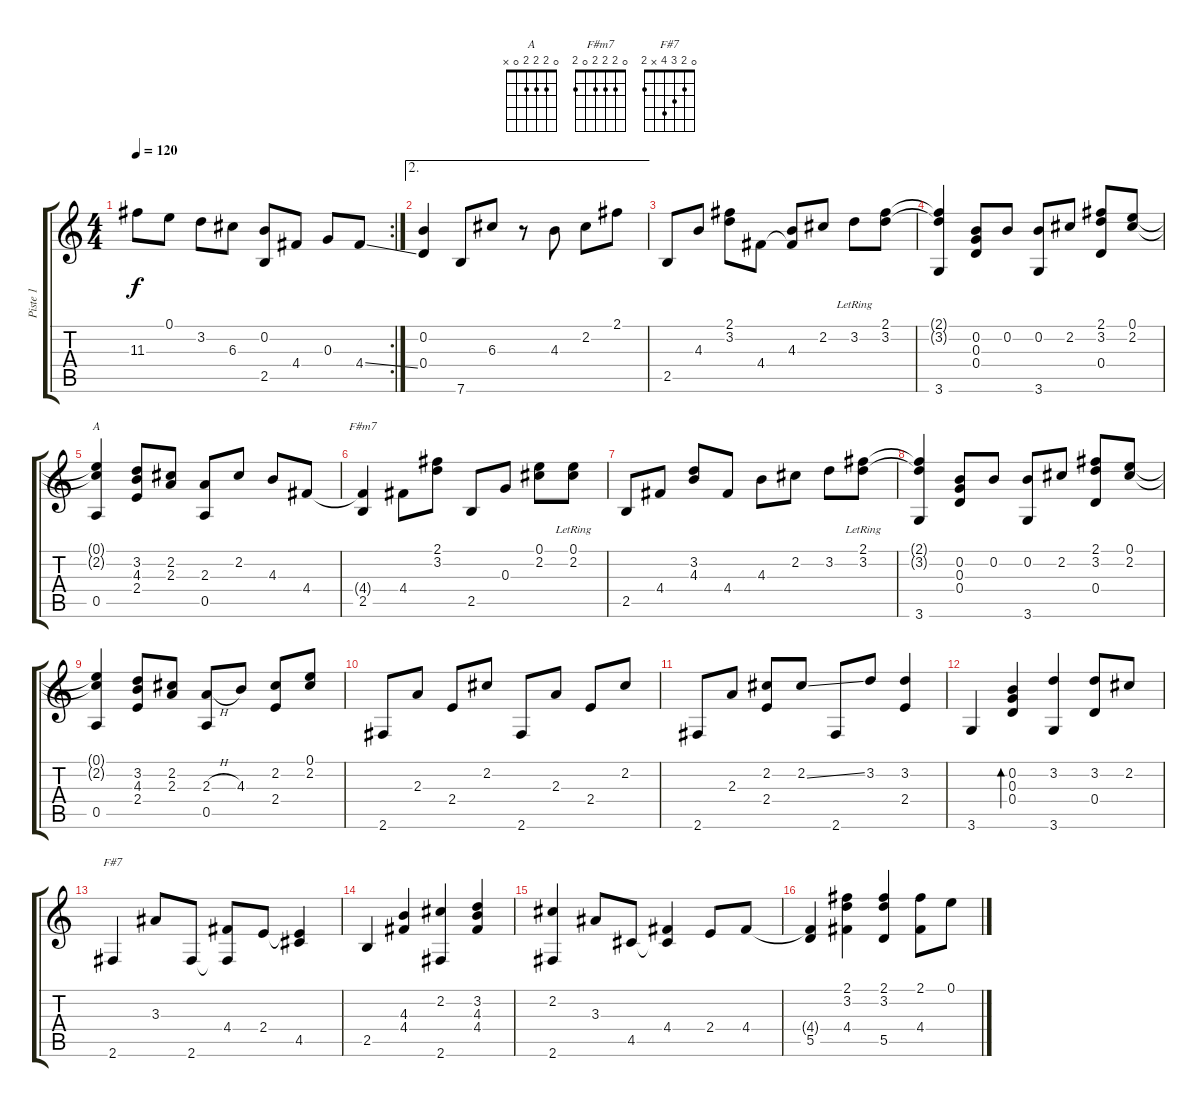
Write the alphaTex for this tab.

\track ("Piste 1" "Piste 1") {instrument acousticguitarsteel}
\staff {score tabs}
\tuning (E4 B3 G3 D3 A2 E2) {hide}
\chord ("A" 0 2 2 2 0 x)
\chord ("F#m7" 0 2 2 2 0 2)
\chord ("F#7" 0 2 3 4 x 2)
\rc 2
\ts (4 4)
\tempo 120
\clef g2
\ks c
11.3.8{dy f} 0.1.8 3.2.8 6.3.8 (0.2 2.5).8 4.4.8 0.3.8 4.4{ss}.8 |
\ae 2
(0.2 0.4).4 7.6.8 6.3.8 r.8 4.3.8 2.2.8 2.1.8 |
2.5.8 4.3.8 (2.1 3.2).8 4.4.8 (4.3 4.4{t}).8 2.2.8 3.2{lr}.8 (2.1 3.2).8 |
(2.1{t} 3.2{t} 3.6).4 (0.2 0.3 0.4).8 0.2.8 (0.2 3.6).8 2.2.8 (2.1 3.2 0.4).8 (0.1 2.2).8 |
(0.1{t} 2.2{t} 0.5).4{ch "A"} (3.2 4.3 2.4).8 (2.2 2.3).8 (2.3 0.5).8 2.2.8 4.3.8 4.4.8 |
(4.4{t} 2.5).4{ch "F#m7"} 4.4.8 (2.1 3.2).8 2.5.8 0.3.8 (0.1 2.2).8 (0.1 2.2{lr}).8 |
2.5.8 4.4.8 (3.2 4.3).8 4.4.8 4.3.8 2.2.8 3.2.8 (2.1 3.2{lr}).8 |
(2.1{t} 3.2{t} 3.6).4 (0.2 0.3 0.4).8 0.2.8 (0.2 3.6).8 2.2.8 (2.1 3.2 0.4).8 (0.1 2.2).8 |
(0.1{t} 2.2{t} 0.5).4 (3.2 4.3 2.4).8 (2.2 2.3).8 (2.3{h} 0.5).8 4.3.8 (2.2 2.4).8 (0.1 2.2).8 |
2.6.8 2.3.8 2.4.8 2.2.8 2.6.8 2.3.8 2.4.8 2.2.8 |
2.6.8 2.3.8 (2.2 2.4).8 2.2{ss}.8 2.6.8 3.2.8 (3.2 2.4).4 |
3.6.4 (0.2 0.3 0.4).4{bd 480} (3.2 3.6).4 (3.2 0.4).8 2.2.8 |
2.6.4{ch "F#7"} 3.3.8 2.6.8 (4.4 2.6{t}).8 2.4.8 (2.4{t} 4.5).4 |
2.5.4 (4.3 4.4).4 (2.2 2.6).4 (3.2 4.3 4.4).4 |
(2.2 2.6).4 3.3.8 4.5.8 (4.4 4.5{t}).4 2.4.8 4.4.8 |
(4.4{t} 5.5).4 (2.1 3.2 4.4).4 (2.1 3.2 5.5).4 (2.1 4.4).8 0.1.8
